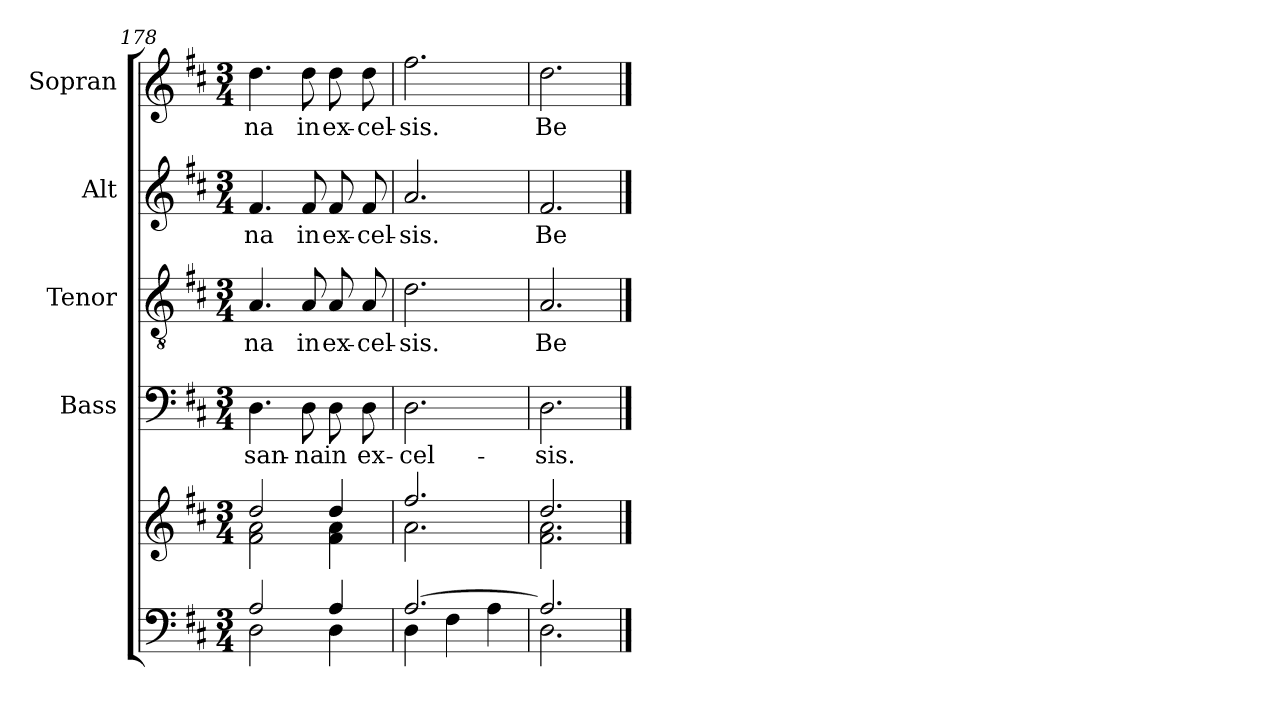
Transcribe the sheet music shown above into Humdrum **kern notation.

**kern	**kern	**kern	**text	**kern	**text	**kern	**text	**kern	**text
*part5	*part5	*part4	*part4	*part3	*part3	*part2	*part2	*part1	*part1
*staff6	*staff5	*staff4	*staff4	*staff3	*staff3	*staff2	*staff2	*staff1	*staff1
*	*	*I"Bass	*	*I"Tenor	*	*I"Alt	*	*I"Sopran	*
*	*	*I'B.	*	*I'T.	*	*I'A.	*	*I'S.	*
*clefF4	*clefG2	*clefF4	*	*clefGv2	*	*clefG2	*	*clefG2	*
*k[f#c#]	*k[f#c#]	*k[f#c#]	*	*k[f#c#]	*	*k[f#c#]	*	*k[f#c#]	*
*D:	*D:	*D:	*	*D:	*	*D:	*	*D:	*
*M3/4	*M3/4	*M3/4	*	*M3/4	*	*M3/4	*	*M3/4	*
=178	=178	=178	=178	=178	=178	=178	=178	=178	=178
*^	*^	*	*	*	*	*	*	*	*
!	!	!	!	!	!LO:LY:b	!	!LO:LY:b	!	!LO:LY:b	!	!LO:LY:b
2A/	2D\	2dd/	2f#\ 2a\	4.D\	-san-	4.A/	-na	4.f#/	-na	4.dd\	-na
!	!	!	!	!	!LO:LY:b	!	!LO:LY:b	!	!LO:LY:b	!	!LO:LY:b
.	.	.	.	8D\	-na	8A/	in	8f#/	in	8dd\	in
!	!	!	!	!	!LO:LY:b	!	!LO:LY:b	!	!LO:LY:b	!	!LO:LY:b
4A/	4D\	4dd/	4f#\ 4a\	8D\	in	8A/	ex-	8f#/	ex-	8dd\	ex-
!	!	!	!	!	!LO:LY:b	!	!LO:LY:b	!	!LO:LY:b	!	!LO:LY:b
.	.	.	.	8D\	ex-	8A/	-cel-	8f#/	-cel-	8dd\	-cel-
=179	=179	=179	=179	=179	=179	=179	=179	=179	=179	=179	=179
!	!	!	!	!	!LO:LY:b	!	!LO:LY:b	!	!LO:LY:b	!	!LO:LY:b
[>2.A/	4D\	2.ff#/	2.a\	2.D\	-cel-	2.d\	-sis.	2.a/	-sis.	2.ff#\	-sis.
.	4F#\	.	.	.	.	.	.	.	.	.	.
.	4A\	.	.	.	.	.	.	.	.	.	.
=180	=180	=180	=180	=180	=180	=180	=180	=180	=180	=180	=180
!	!	!	!	!	!LO:LY:b	!	!LO:LY:b	!	!LO:LY:b	!	!LO:LY:b
2.A/]	2.D\	2.dd/	2.f#\ 2.a\	2.D\	-sis.	2.A/	Be-	2.f#/	Be-	2.dd\	Be-
*v	*v	*	*	*	*	*	*	*	*	*	*
*	*v	*v	*	*	*	*	*	*	*	*
==	==	==	==	==	==	==	==	==	==
*-	*-	*-	*-	*-	*-	*-	*-	*-	*-
